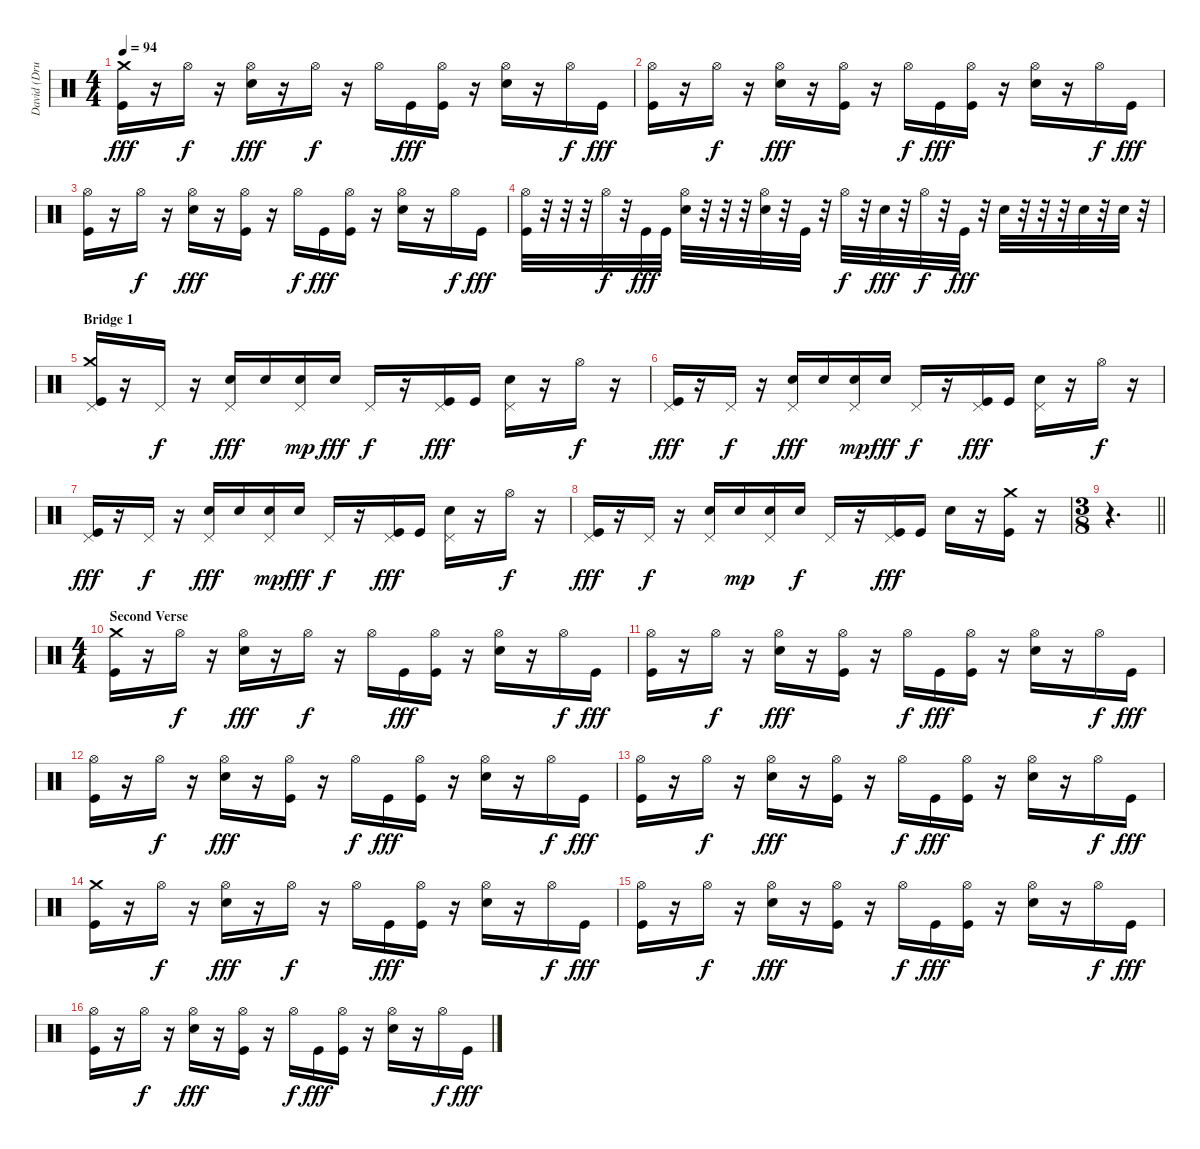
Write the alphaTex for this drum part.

\track ("David (Drums)" "David (Dru") {instrument percussion}
\staff {score}
\articulation defaults
\ts (4 4)
\tempo 94
\clef neutral
\ks c
("Kick (hit)" "Crash medium (hit)").16{dy fff} r.16 "Hi-Hat (open)".16{dy f} r.16 ("Hi-Hat (open)" "Electric Snare (hit)").16{dy fff} r.16 "Hi-Hat (open)".16{dy f} r.16 "Hi-Hat (open)".16 "Kick (hit)".16{dy fff} ("Hi-Hat (open)" "Kick (hit)").16 r.16 ("Hi-Hat (open)" "Electric Snare (hit)").16 r.16 "Hi-Hat (open)".16{dy f} "Kick (hit)".16{dy fff} |
("Hi-Hat (open)" "Kick (hit)").16 r.16 "Hi-Hat (open)".16{dy f} r.16 ("Hi-Hat (open)" "Electric Snare (hit)").16{dy fff} r.16 ("Hi-Hat (open)" "Kick (hit)").16 r.16 "Hi-Hat (open)".16{dy f} "Kick (hit)".16{dy fff} ("Hi-Hat (open)" "Kick (hit)").16 r.16 ("Hi-Hat (open)" "Electric Snare (hit)").16 r.16 "Hi-Hat (open)".16{dy f} "Kick (hit)".16{dy fff} |
("Hi-Hat (open)" "Kick (hit)").16 r.16 "Hi-Hat (open)".16{dy f} r.16 ("Hi-Hat (open)" "Electric Snare (hit)").16{dy fff} r.16 ("Hi-Hat (open)" "Kick (hit)").16 r.16 "Hi-Hat (open)".16{dy f} "Kick (hit)".16{dy fff} ("Hi-Hat (open)" "Kick (hit)").16 r.16 ("Hi-Hat (open)" "Electric Snare (hit)").16 r.16 "Hi-Hat (open)".16{dy f} "Kick (hit)".16{dy fff} |
("Hi-Hat (open)" "Kick (hit)").32 r.32 r.32 r.32 "Hi-Hat (open)".32{dy f} r.32 "Kick (hit)".32{dy fff} "Kick (hit)".32 ("Hi-Hat (open)" "Electric Snare (hit)").32 r.32 r.32 r.32 ("Hi-Hat (open)" "Electric Snare (hit)").32 r.32 "Kick (hit)".32 r.32 "Hi-Hat (open)".32{dy f} r.32 "Electric Snare (hit)".32{dy fff} r.32 "Hi-Hat (open)".32{dy f} r.32 "Kick (hit)".32{dy fff} r.32 "Electric Snare (hit)".32 r.32 r.32 r.32 "Electric Snare (hit)".32 r.32 "Electric Snare (hit)".32 r.32 |
\section ("" "Bridge 1")
("Pedal Hi-Hat (hit)" "Crash medium (hit)" "Kick (hit)").16 r.16 "Pedal Hi-Hat (hit)".16{dy f} r.16 ("Pedal Hi-Hat (hit)" "Electric Snare (hit)").16{dy fff} "Electric Snare (hit)".16 ("Pedal Hi-Hat (hit)" "Electric Snare (hit)").16{dy mp} "Electric Snare (hit)".16{dy fff} "Pedal Hi-Hat (hit)".16{dy f} r.16 ("Pedal Hi-Hat (hit)" "Kick (hit)").16{dy fff} "Kick (hit)".16 ("Pedal Hi-Hat (hit)" "Electric Snare (hit)").16 r.16 "Hi-Hat (open)".16{dy f} r.16 |
("Pedal Hi-Hat (hit)" "Kick (hit)").16{dy fff} r.16 "Pedal Hi-Hat (hit)".16{dy f} r.16 ("Pedal Hi-Hat (hit)" "Electric Snare (hit)").16{dy fff} "Electric Snare (hit)".16 ("Pedal Hi-Hat (hit)" "Electric Snare (hit)").16{dy mp} "Electric Snare (hit)".16{dy fff} "Pedal Hi-Hat (hit)".16{dy f} r.16 ("Pedal Hi-Hat (hit)" "Kick (hit)").16{dy fff} "Kick (hit)".16 ("Pedal Hi-Hat (hit)" "Electric Snare (hit)").16 r.16 "Hi-Hat (open)".16{dy f} r.16 |
("Pedal Hi-Hat (hit)" "Kick (hit)").16{dy fff} r.16 "Pedal Hi-Hat (hit)".16{dy f} r.16 ("Pedal Hi-Hat (hit)" "Electric Snare (hit)").16{dy fff} "Electric Snare (hit)".16 ("Pedal Hi-Hat (hit)" "Electric Snare (hit)").16{dy mp} "Electric Snare (hit)".16{dy fff} "Pedal Hi-Hat (hit)".16{dy f} r.16 ("Pedal Hi-Hat (hit)" "Kick (hit)").16{dy fff} "Kick (hit)".16 ("Pedal Hi-Hat (hit)" "Electric Snare (hit)").16 r.16 "Hi-Hat (open)".16{dy f} r.16 |
("Pedal Hi-Hat (hit)" "Kick (hit)").16{dy fff} r.16 "Pedal Hi-Hat (hit)".16{dy f} r.16 ("Pedal Hi-Hat (hit)" "Electric Snare (hit)").16 "Electric Snare (hit)".16{dy mp} ("Pedal Hi-Hat (hit)" "Electric Snare (hit)").16 "Electric Snare (hit)".16{dy f} "Pedal Hi-Hat (hit)".16 r.16 ("Pedal Hi-Hat (hit)" "Kick (hit)").16{dy fff} "Kick (hit)".16 "Electric Snare (hit)".16 r.16 ("Crash medium (hit)" "Kick (hit)").16 r.16 |
\ts (3 8)
\barLineRight lightlight
r.4{d} |
\ts (4 4)
\section ("" "Second Verse")
("Kick (hit)" "Crash medium (hit)").16 r.16 "Hi-Hat (open)".16{dy f} r.16 ("Hi-Hat (open)" "Electric Snare (hit)").16{dy fff} r.16 "Hi-Hat (open)".16{dy f} r.16 "Hi-Hat (open)".16 "Kick (hit)".16{dy fff} ("Hi-Hat (open)" "Kick (hit)").16 r.16 ("Hi-Hat (open)" "Electric Snare (hit)").16 r.16 "Hi-Hat (open)".16{dy f} "Kick (hit)".16{dy fff} |
("Hi-Hat (open)" "Kick (hit)").16 r.16 "Hi-Hat (open)".16{dy f} r.16 ("Hi-Hat (open)" "Electric Snare (hit)").16{dy fff} r.16 ("Hi-Hat (open)" "Kick (hit)").16 r.16 "Hi-Hat (open)".16{dy f} "Kick (hit)".16{dy fff} ("Hi-Hat (open)" "Kick (hit)").16 r.16 ("Hi-Hat (open)" "Electric Snare (hit)").16 r.16 "Hi-Hat (open)".16{dy f} "Kick (hit)".16{dy fff} |
("Hi-Hat (open)" "Kick (hit)").16 r.16 "Hi-Hat (open)".16{dy f} r.16 ("Hi-Hat (open)" "Electric Snare (hit)").16{dy fff} r.16 ("Hi-Hat (open)" "Kick (hit)").16 r.16 "Hi-Hat (open)".16{dy f} "Kick (hit)".16{dy fff} ("Hi-Hat (open)" "Kick (hit)").16 r.16 ("Hi-Hat (open)" "Electric Snare (hit)").16 r.16 "Hi-Hat (open)".16{dy f} "Kick (hit)".16{dy fff} |
("Hi-Hat (open)" "Kick (hit)").16 r.16 "Hi-Hat (open)".16{dy f} r.16 ("Hi-Hat (open)" "Electric Snare (hit)").16{dy fff} r.16 ("Hi-Hat (open)" "Kick (hit)").16 r.16 "Hi-Hat (open)".16{dy f} "Kick (hit)".16{dy fff} ("Hi-Hat (open)" "Kick (hit)").16 r.16 ("Hi-Hat (open)" "Electric Snare (hit)").16 r.16 "Hi-Hat (open)".16{dy f} "Kick (hit)".16{dy fff} |
("Kick (hit)" "Crash medium (hit)").16 r.16 "Hi-Hat (open)".16{dy f} r.16 ("Hi-Hat (open)" "Electric Snare (hit)").16{dy fff} r.16 "Hi-Hat (open)".16{dy f} r.16 "Hi-Hat (open)".16 "Kick (hit)".16{dy fff} ("Hi-Hat (open)" "Kick (hit)").16 r.16 ("Hi-Hat (open)" "Electric Snare (hit)").16 r.16 "Hi-Hat (open)".16{dy f} "Kick (hit)".16{dy fff} |
("Hi-Hat (open)" "Kick (hit)").16 r.16 "Hi-Hat (open)".16{dy f} r.16 ("Hi-Hat (open)" "Electric Snare (hit)").16{dy fff} r.16 ("Hi-Hat (open)" "Kick (hit)").16 r.16 "Hi-Hat (open)".16{dy f} "Kick (hit)".16{dy fff} ("Hi-Hat (open)" "Kick (hit)").16 r.16 ("Hi-Hat (open)" "Electric Snare (hit)").16 r.16 "Hi-Hat (open)".16{dy f} "Kick (hit)".16{dy fff} |
("Hi-Hat (open)" "Kick (hit)").16 r.16 "Hi-Hat (open)".16{dy f} r.16 ("Hi-Hat (open)" "Electric Snare (hit)").16{dy fff} r.16 ("Hi-Hat (open)" "Kick (hit)").16 r.16 "Hi-Hat (open)".16{dy f} "Kick (hit)".16{dy fff} ("Hi-Hat (open)" "Kick (hit)").16 r.16 ("Hi-Hat (open)" "Electric Snare (hit)").16 r.16 "Hi-Hat (open)".16{dy f} "Kick (hit)".16{dy fff}
